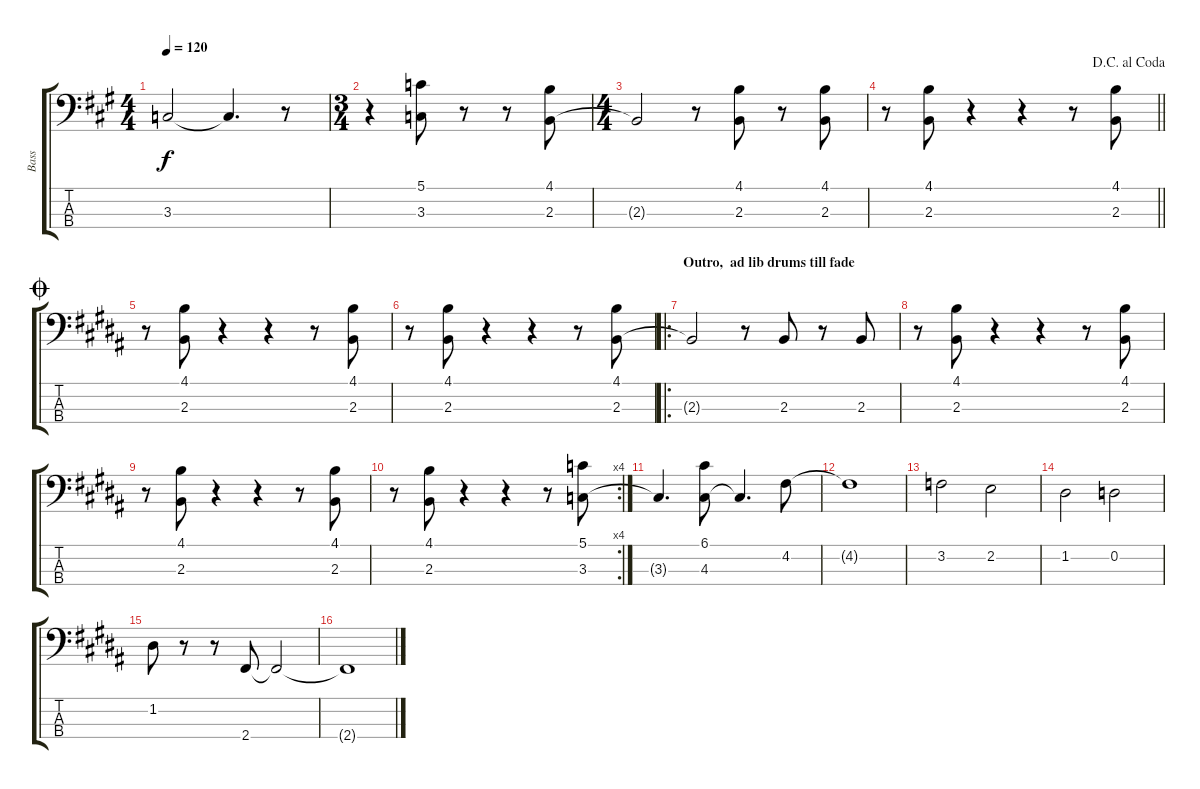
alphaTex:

\track ("Bass" "Bass") {instrument electricbassfinger}
\staff {score tabs}
\tuning (G2 D2 A1 E1) {hide}
\ts (4 4)
\tempo 120
\clef f4
\ks a
3.3.2{dy f} 3.3{t}.4{d} r.8 |
\ts (3 4)
r.4 (5.1 3.3).8 r.8 r.8 (4.1 2.3).8 |
\ts (4 4)
2.3{t}.2 r.8 (4.1 2.3).8 r.8 (4.1 2.3).8 |
\jump dacapoalcoda
\barLineRight lightlight
r.8 (4.1 2.3).8 r.4 r.4 r.8 (4.1 2.3).8 |
\jump coda
\ks b
r.8 (4.1 2.3).8 r.4 r.4 r.8 (4.1 2.3).8 |
\ks g#minor
r.8 (4.1 2.3).8 r.4 r.4 r.8 (4.1 2.3).8 |
\ro
\section ("" "Outro,  ad lib drums till fade")
2.3{t}.2 r.8 2.3.8 r.8 2.3.8 |
r.8 (4.1 2.3).8 r.4 r.4 r.8 (4.1 2.3).8 |
r.8 (4.1 2.3).8 r.4 r.4 r.8 (4.1 2.3).8 |
\rc 4
r.8 (4.1 2.3).8 r.4 r.4 r.8 (5.1 3.3).8 |
3.3{t}.4{d} (6.1 4.3).8 4.3{t}.4{d} 4.2.8 |
4.2{t}.1 |
3.2.2 2.2.2 |
1.2.2 0.2.2 |
1.2.8 r.8 r.8 2.4.8 2.4{t}.2 |
2.4{t}.1
